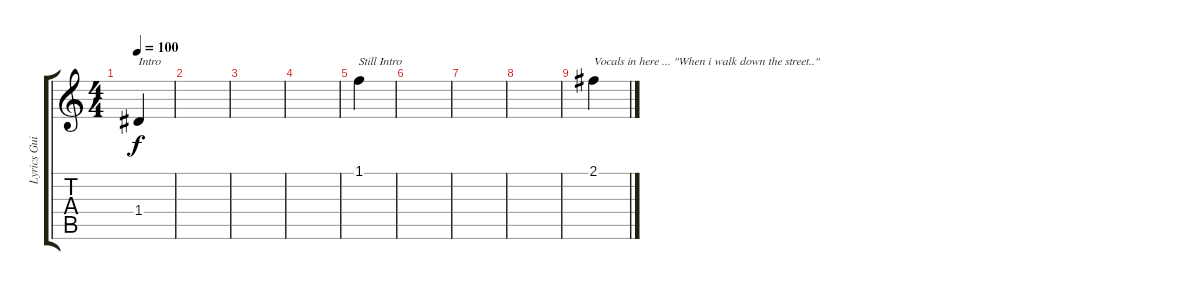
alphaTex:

\track ("Lyrics Guide!!!" "Lyrics Gui") {instrument acousticguitarnylon}
\staff {score tabs}
\tuning (E4 B3 G3 D3 A2 E2) {hide}
\ts (4 4)
\tempo 100
\clef g2
\ks c
1.4.4{txt "Intro " dy f instrument acousticguitarnylon} |
|
|
|
1.1.4{txt "Still Intro"} |
|
|
|
2.1.4{txt "Vocals in here ... \"When i walk down the street..\""}
